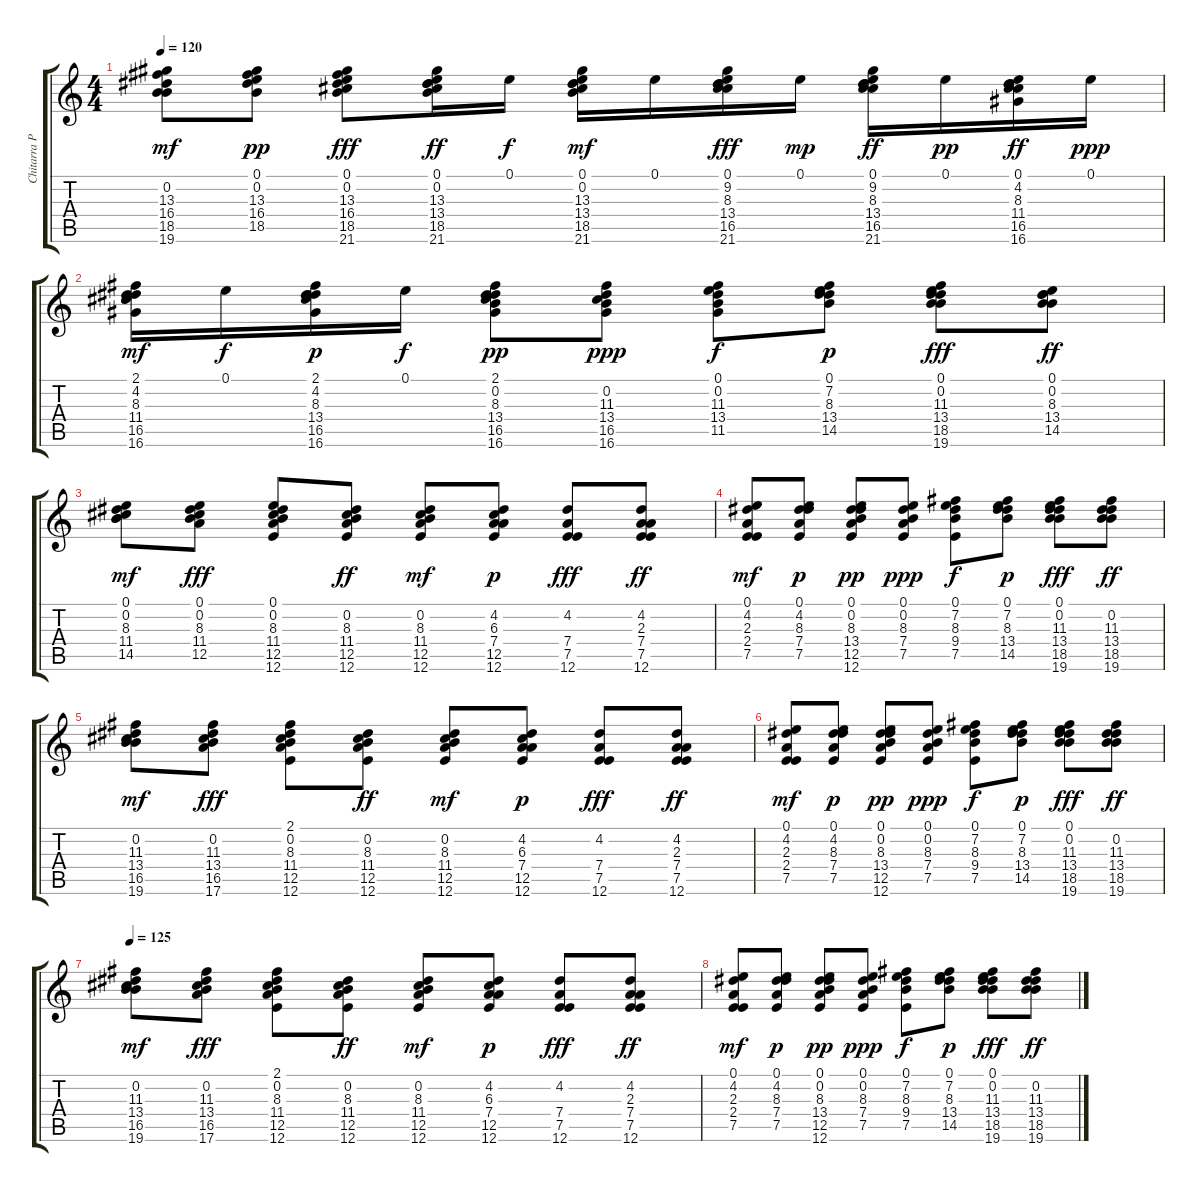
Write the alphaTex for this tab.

\track ("Chitarra Pulita" "Chitarra P") {instrument electricguitarclean}
\staff {score tabs}
\tuning (E4 B3 G3 D3 A2 E2) {hide}
\ts (4 4)
\tempo 120
\clef g2
\ks c
(0.2 13.3 16.4 18.5 19.6).8{dy mf} (0.1 0.2 13.3 16.4 18.5).8{dy pp} (0.1 0.2 13.3 16.4 18.5 21.6).8{dy fff} (0.1 0.2 13.3 13.4 18.5 21.6).16{dy ff} 0.1.16{dy f} (0.1 0.2 13.3 13.4 18.5 21.6).16{dy mf} 0.1.16 (0.1 9.2 8.3 13.4 16.5 21.6).16{dy fff} 0.1.16{dy mp} (0.1 9.2 8.3 13.4 16.5 21.6).16{dy ff} 0.1.16{dy pp} (0.1 4.2 8.3 11.4 16.5 16.6).16{dy ff} 0.1.16{dy ppp} |
(2.1 4.2 8.3 11.4 16.5 16.6).16{dy mf} 0.1.16{dy f} (2.1 4.2 8.3 13.4 16.5 16.6).16{dy p} 0.1.16{dy f} (2.1 0.2 8.3 13.4 16.5 16.6).8{dy pp} (0.2 11.3 13.4 16.5 16.6).8{dy ppp} (0.1 0.2 11.3 13.4 11.5).8{dy f} (0.1 7.2 8.3 13.4 14.5).8{dy p} (0.1 0.2 11.3 13.4 18.5 19.6).8{dy fff} (0.1 0.2 8.3 13.4 14.5).8{dy ff} |
(0.1 0.2 8.3 11.4 14.5).8{dy mf} (0.1 0.2 8.3 11.4 12.5).8{dy fff} (0.1 0.2 8.3 11.4 12.5 12.6).8 (0.2 8.3 11.4 12.5 12.6).8{dy ff} (0.2 8.3 11.4 12.5 12.6).8{dy mf} (4.2 6.3 7.4 12.5 12.6).8{dy p} (4.2 7.4 7.5 12.6).8{dy fff} (4.2 2.3 7.4 7.5 12.6).8{dy ff} |
(0.1 4.2 2.3 2.4 7.5).8{dy mf} (0.1 4.2 8.3 7.4 7.5).8{dy p} (0.1 0.2 8.3 13.4 12.5 12.6).8{dy pp} (0.1 0.2 8.3 7.4 7.5).8{dy ppp} (0.1 7.2 8.3 9.4 7.5).8{dy f} (0.1 7.2 8.3 13.4 14.5).8{dy p} (0.1 0.2 11.3 13.4 18.5 19.6).8{dy fff} (0.2 11.3 13.4 18.5 19.6).8{dy ff} |
(0.2 11.3 13.4 16.5 19.6).8{dy mf} (0.2 11.3 13.4 16.5 17.6).8{dy fff} (2.1 0.2 8.3 11.4 12.5 12.6).8 (0.2 8.3 11.4 12.5 12.6).8{dy ff} (0.2 8.3 11.4 12.5 12.6).8{dy mf} (4.2 6.3 7.4 12.5 12.6).8{dy p} (4.2 7.4 7.5 12.6).8{dy fff} (4.2 2.3 7.4 7.5 12.6).8{dy ff} |
(0.1 4.2 2.3 2.4 7.5).8{dy mf} (0.1 4.2 8.3 7.4 7.5).8{dy p} (0.1 0.2 8.3 13.4 12.5 12.6).8{dy pp} (0.1 0.2 8.3 7.4 7.5).8{dy ppp} (0.1 7.2 8.3 9.4 7.5).8{dy f} (0.1 7.2 8.3 13.4 14.5).8{dy p} (0.1 0.2 11.3 13.4 18.5 19.6).8{dy fff} (0.2 11.3 13.4 18.5 19.6).8{dy ff} |
\tempo 125
(0.2 11.3 13.4 16.5 19.6).8{dy mf} (0.2 11.3 13.4 16.5 17.6).8{dy fff} (2.1 0.2 8.3 11.4 12.5 12.6).8 (0.2 8.3 11.4 12.5 12.6).8{dy ff} (0.2 8.3 11.4 12.5 12.6).8{dy mf} (4.2 6.3 7.4 12.5 12.6).8{dy p} (4.2 7.4 7.5 12.6).8{dy fff} (4.2 2.3 7.4 7.5 12.6).8{dy ff} |
(0.1 4.2 2.3 2.4 7.5).8{dy mf} (0.1 4.2 8.3 7.4 7.5).8{dy p} (0.1 0.2 8.3 13.4 12.5 12.6).8{dy pp} (0.1 0.2 8.3 7.4 7.5).8{dy ppp} (0.1 7.2 8.3 9.4 7.5).8{dy f} (0.1 7.2 8.3 13.4 14.5).8{dy p} (0.1 0.2 11.3 13.4 18.5 19.6).8{dy fff} (0.2 11.3 13.4 18.5 19.6).8{dy ff}
